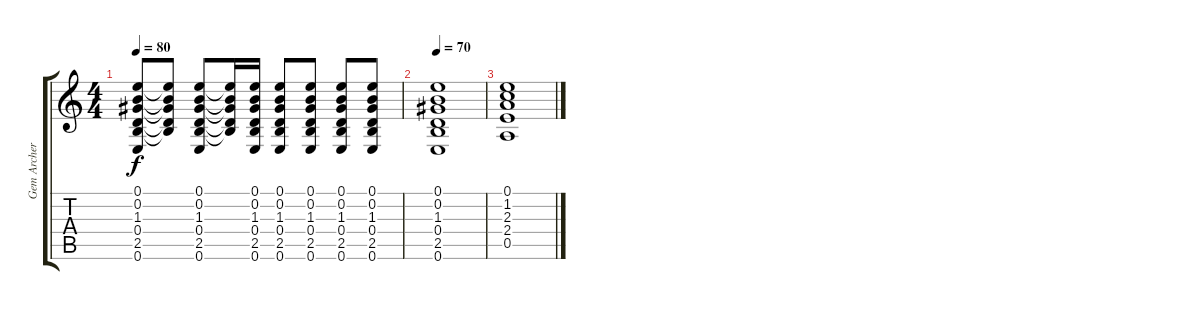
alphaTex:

\track ("Gem Archer" "Gem Archer") {instrument overdrivenguitar}
\staff {score tabs}
\tuning (E4 B3 G3 D3 A2 E2) {hide}
\ts (4 4)
\tempo 80
\clef g2
\ks c
(0.1 0.2 1.3 0.4 2.5 0.6).8{dy f} (0.1{t} 0.2{t} 1.3{t} 0.4{t} 2.5{t}).8 (0.1 0.2 1.3 0.4 2.5 0.6).8 (0.1{t} 0.2{t} 1.3{t} 0.4{t} 2.5{t}).16 (0.1 0.2 1.3 0.4 2.5 0.6).16 (0.1 0.2 1.3 0.4 2.5 0.6).8 (0.1 0.2 1.3 0.4 2.5 0.6).8 (0.1 0.2 1.3 0.4 2.5 0.6).8 (0.1 0.2 1.3 0.4 2.5 0.6).8 |
\tempo 70
(0.1 0.2 1.3 0.4 2.5 0.6).1 |
(0.1 1.2 2.3 2.4 0.5).1
